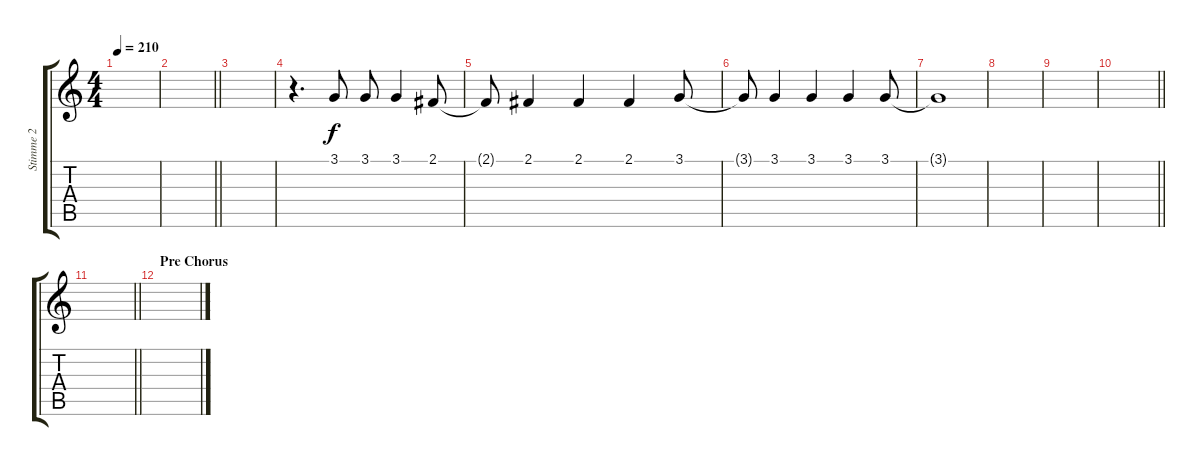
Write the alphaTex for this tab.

\track ("Stimme 2" "Stimme 2") {instrument englishhorn}
\staff {score tabs}
\tuning (E4 B3 G3 D3 A2 E2) {hide}
\ts (4 4)
\tempo 210
\clef g2
\ks c
|
\barLineRight lightlight
|
|
r.4{d} 3.1.8 3.1.8 3.1.4 2.1.8 |
2.1{t}.8 2.1.4 2.1.4 2.1.4 3.1.8 |
3.1{t}.8 3.1.4 3.1.4 3.1.4 3.1.8 |
3.1{t}.1 |
|
|
\barLineRight lightlight
|
\barLineRight lightlight
|
\section ("" "Pre Chorus")
